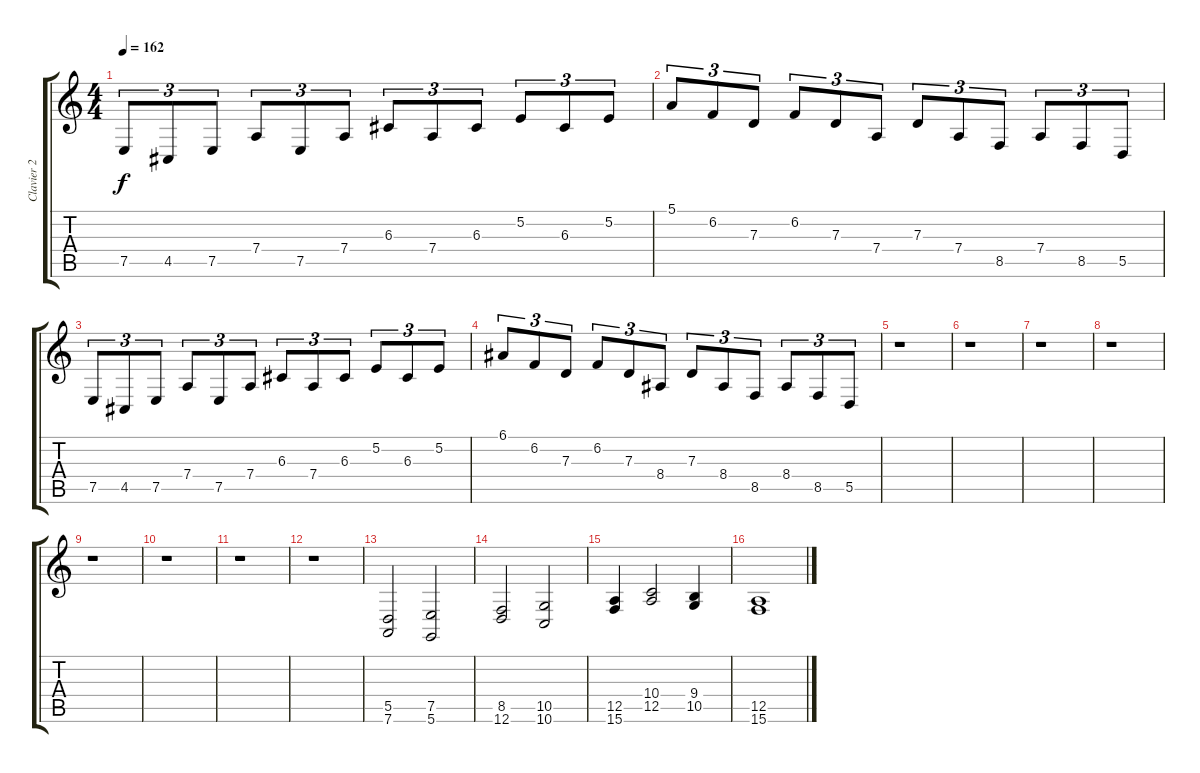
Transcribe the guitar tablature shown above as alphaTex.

\track ("Clavier 2" "Clavier 2") {instrument lead2sawtooth}
\staff {score tabs}
\tuning (E4 B3 G3 D3 A2 D2) {hide}
\ts (4 4)
\tempo 162
\clef g2
\ks c
7.5.8{tu (3 2) dy f} 4.5.8{tu (3 2)} 7.5.8{tu (3 2)} 7.4.8{tu (3 2)} 7.5.8{tu (3 2)} 7.4.8{tu (3 2)} 6.3.8{tu (3 2)} 7.4.8{tu (3 2)} 6.3.8{tu (3 2)} 5.2.8{tu (3 2)} 6.3.8{tu (3 2)} 5.2.8{tu (3 2)} |
5.1.8{tu (3 2)} 6.2.8{tu (3 2)} 7.3.8{tu (3 2)} 6.2.8{tu (3 2)} 7.3.8{tu (3 2)} 7.4.8{tu (3 2)} 7.3.8{tu (3 2)} 7.4.8{tu (3 2)} 8.5.8{tu (3 2)} 7.4.8{tu (3 2)} 8.5.8{tu (3 2)} 5.5.8{tu (3 2)} |
7.5.8{tu (3 2)} 4.5.8{tu (3 2)} 7.5.8{tu (3 2)} 7.4.8{tu (3 2)} 7.5.8{tu (3 2)} 7.4.8{tu (3 2)} 6.3.8{tu (3 2)} 7.4.8{tu (3 2)} 6.3.8{tu (3 2)} 5.2.8{tu (3 2)} 6.3.8{tu (3 2)} 5.2.8{tu (3 2)} |
6.1.8{tu (3 2)} 6.2.8{tu (3 2)} 7.3.8{tu (3 2)} 6.2.8{tu (3 2)} 7.3.8{tu (3 2)} 8.4.8{tu (3 2)} 7.3.8{tu (3 2)} 8.4.8{tu (3 2)} 8.5.8{tu (3 2)} 8.4.8{tu (3 2)} 8.5.8{tu (3 2)} 5.5.8{tu (3 2)} |
r.1 |
r.1 |
r.1 |
r.1 |
r.1 |
r.1 |
r.1 |
r.1 |
(5.5 7.6).2{volume 7 instrument choiraahs} (7.5 5.6).2 |
(8.5 12.6).2 (10.5 10.6).2 |
(12.5 15.6).4 (10.4 12.5).2 (9.4 10.5).4 |
(12.5 15.6).1
